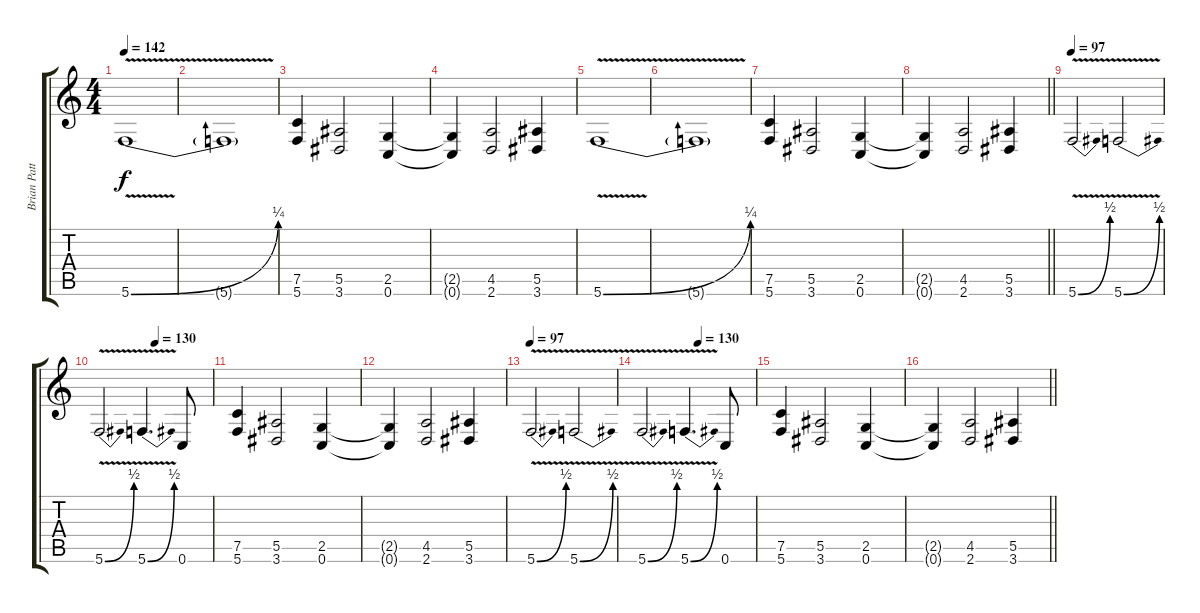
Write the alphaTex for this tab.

\track ("Brian Patton" "Brian Patt") {instrument distortionguitar}
\staff {score tabs}
\tuning (C4 G3 Eb3 Bb2 F2 C2) {hide}
\ts (4 4)
\section ("" "")
\tempo 142
\clef g2
\ks c
5.6{be (bend 0 0 60 1) v}.1{dy f} |
5.6{t}.1 |
(7.5 5.6).4 (5.5 3.6).2 (2.5 0.6).4 |
(2.5{t} 0.6{t}).4 (4.5 2.6).2 (5.5 3.6).4 |
5.6{be (bend 0 0 60 1) v}.1 |
5.6{t}.1 |
(7.5 5.6).4 (5.5 3.6).2 (2.5 0.6).4 |
\barLineRight lightlight
(2.5{t} 0.6{t}).4 (4.5 2.6).2 (5.5 3.6).4 |
\section ("" "")
\tempo 97
5.6{be (bend 0 0 60 2) v}.2 5.6{be (bend 0 0 60 2) v}.2 |
\tempo (130 0.5)
5.6{be (bend 0 0 60 2) v}.2 5.6{be (bend 0 0 60 2) v}.4{d} 0.6.8 |
(7.5 5.6).4 (5.5 3.6).2 (2.5 0.6).4 |
(2.5{t} 0.6{t}).4 (4.5 2.6).2 (5.5 3.6).4 |
\tempo 97
5.6{be (bend 0 0 60 2) v}.2 5.6{be (bend 0 0 60 2) v}.2 |
\tempo (130 0.5)
5.6{be (bend 0 0 60 2) v}.2 5.6{be (bend 0 0 60 2) v}.4{d} 0.6.8 |
(7.5 5.6).4 (5.5 3.6).2 (2.5 0.6).4 |
\barLineRight lightlight
(2.5{t} 0.6{t}).4 (4.5 2.6).2 (5.5 3.6).4
